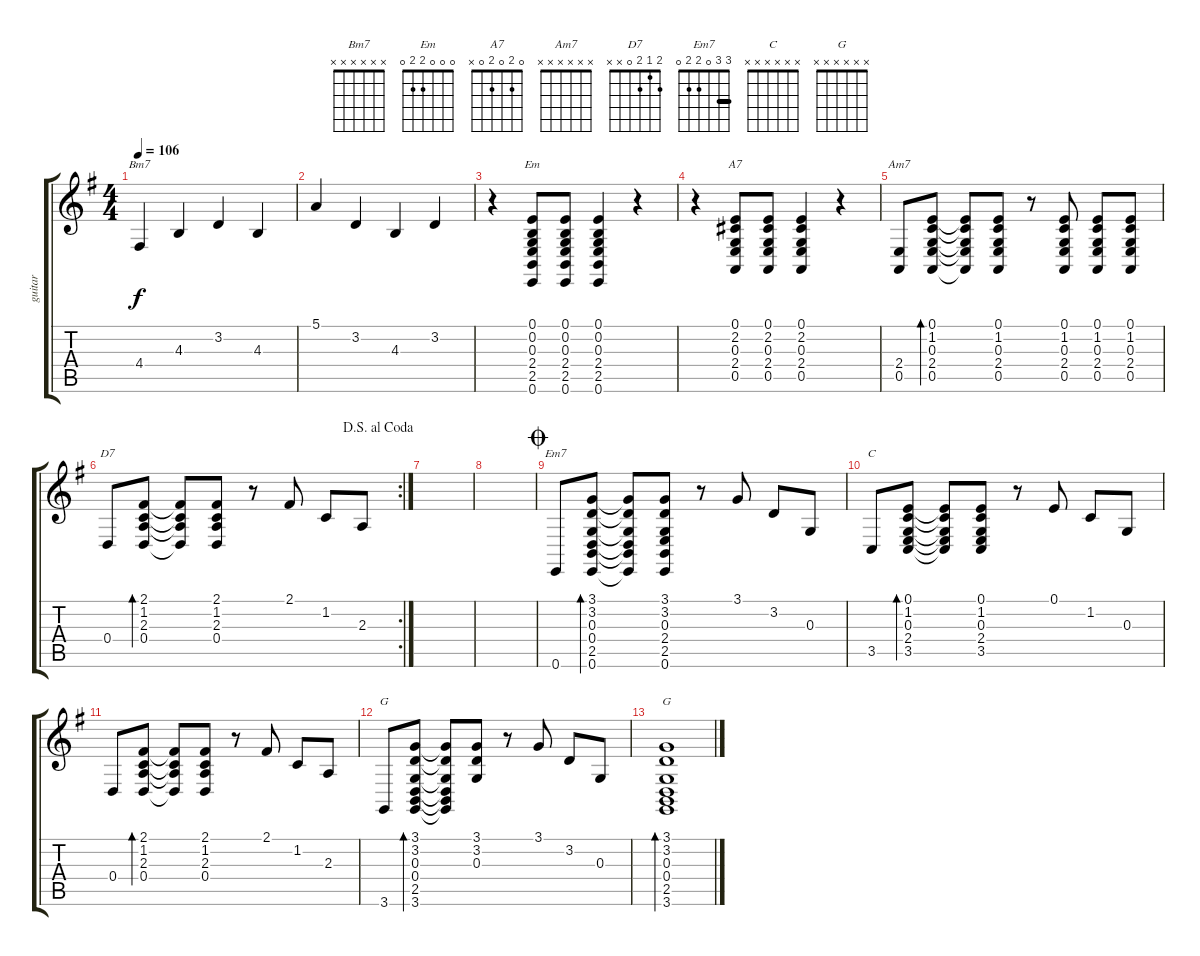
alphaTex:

\track ("guitar" "guitar") {instrument acousticgrandpiano}
\staff {score tabs}
\tuning (E4 B3 G3 D3 A2 E2) {hide}
\chord ("Bm7" x x x x x x)
\chord ("Em" 0 0 0 2 2 0)
\chord ("A7" 0 2 0 2 0 x)
\chord ("Am7" x x x x x x)
\chord ("D7" 2 1 2 0 x x)
\chord ("Em7" 3 3 0 2 2 0) {barre 3}
\chord ("C" x x x x x x)
\chord ("G" 3 3 0 0 2 3) {barre 3}
\chord ("G" x x x x x x)
\ts (4 4)
\tempo 106
\clef g2
\ks g
4.4.4{ch "Bm7" dy f} 4.3.4 3.2.4 4.3.4 |
5.1.4 3.2.4 4.3.4 3.2.4 |
r.4 (0.1 0.2 0.3 2.4 2.5 0.6).8{ch "Em"} (0.1 0.2 0.3 2.4 2.5 0.6).8 (0.1 0.2 0.3 2.4 2.5 0.6).4 r.4 |
r.4 (0.1 2.2 0.3 2.4 0.5).8{ch "A7"} (0.1 2.2 0.3 2.4 0.5).8 (0.1 2.2 0.3 2.4 0.5).4 r.4 |
(2.4 0.5).8{ch "Am7"} (0.1 1.2 0.3 2.4 0.5).8{bd 480} (0.1{t} 1.2{t} 0.3{t} 2.4{t} 0.5{t}).8 (0.1 1.2 0.3 2.4 0.5).8 r.8 (0.1 1.2 0.3 2.4 0.5).8 (0.1 1.2 0.3 2.4 0.5).8 (0.1 1.2 0.3 2.4 0.5).8 |
\rc 2
\jump dalsegnoalcoda
0.4.8{ch "D7"} (2.1 1.2 2.3 0.4).8{bd 480} (2.1{t} 1.2{t} 2.3{t} 0.4{t}).8 (2.1 1.2 2.3 0.4).8 r.8 2.1.8 1.2.8 2.3.8 |
|
|
\jump coda
0.6.8{ch "Em7"} (3.1 3.2 0.3 0.4 2.5 0.6).8{bd 480} (3.1{t} 3.2{t} 0.3{t} 0.4{t} 2.5{t} 0.6{t}).8 (3.1 3.2 0.3 2.4 2.5 0.6).8 r.8 3.1.8 3.2.8 0.3.8 |
3.5.8{ch "C"} (0.1 1.2 0.3 2.4 3.5).8{bd 480} (0.1{t} 1.2{t} 0.3{t} 2.4{t} 3.5{t}).8 (0.1 1.2 0.3 2.4 3.5).8 r.8 0.1.8 1.2.8 0.3.8 |
0.4.8 (2.1 1.2 2.3 0.4).8{bd 480} (2.1{t} 1.2{t} 2.3{t} 0.4{t}).8 (2.1 1.2 2.3 0.4).8 r.8 2.1.8 1.2.8 2.3.8 |
3.6.8{ch "G"} (3.1 3.2 0.3 0.4 2.5 3.6).8{bd 480} (3.1{t} 3.2{t} 0.3{t} 0.4{t} 2.5{t} 3.6{t}).8 (3.1 3.2 0.3).8 r.8 3.1.8 3.2.8 0.3.8 |
(3.1 3.2 0.3 0.4 2.5 3.6).1{bd 480 ch "G"}
